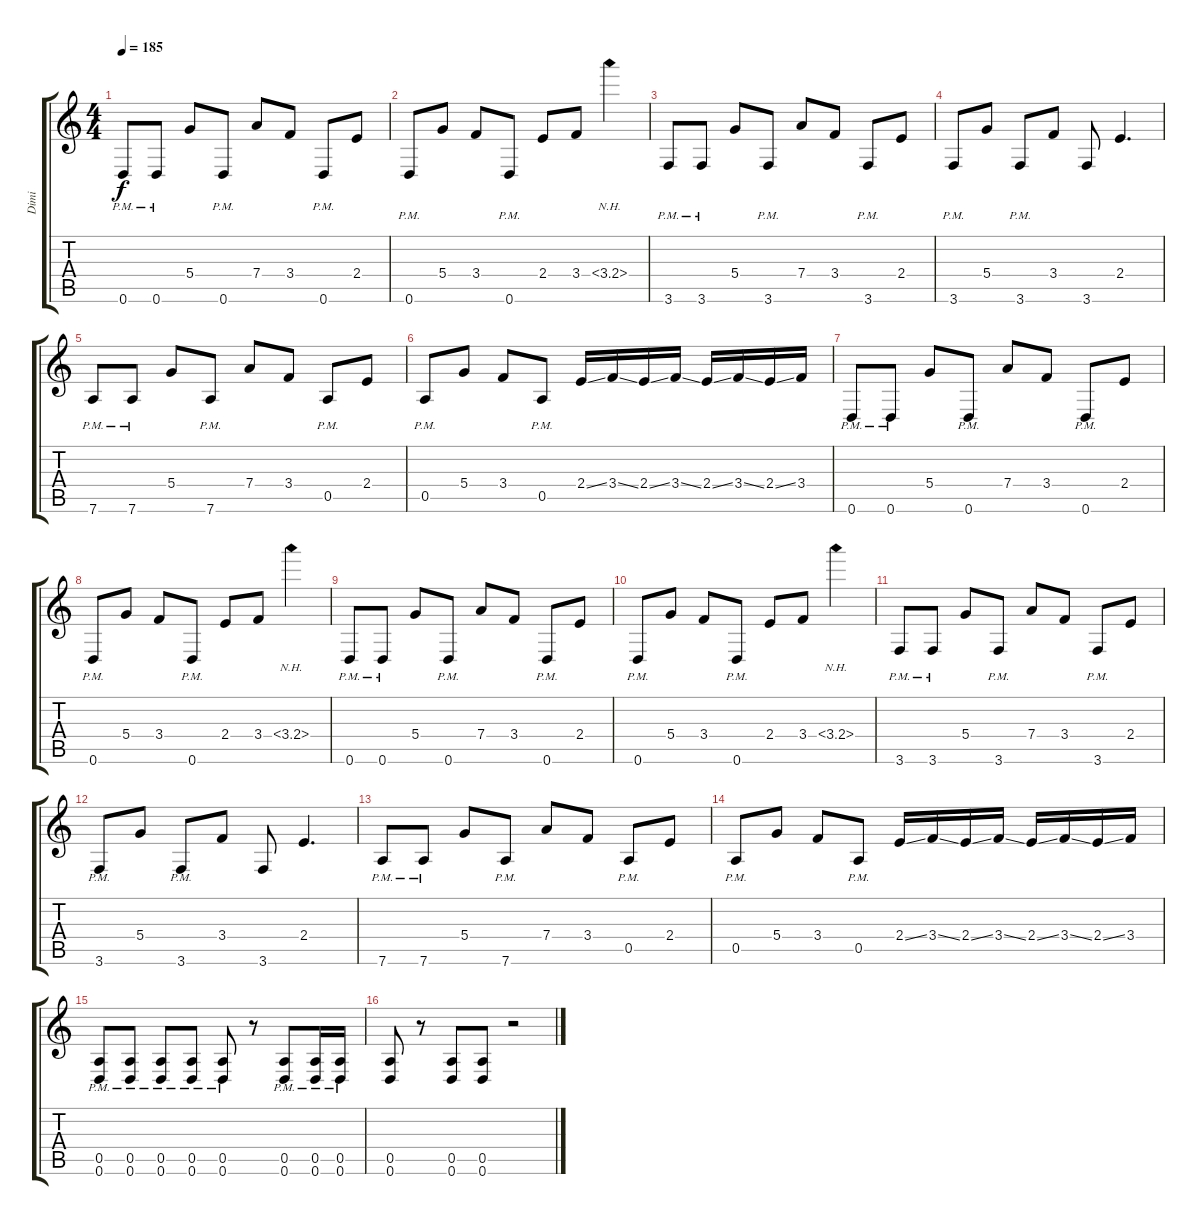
\track ("Dimi" "Dimi") {instrument distortionguitar}
\staff {score tabs}
\tuning (E4 B3 G3 D3 A2 D2) {hide}
\ts (4 4)
\tempo 185
\clef g2
\ks c
0.6{pm}.8{dy f} 0.6{pm}.8 5.4.8 0.6{pm}.8 7.4.8 3.4.8 0.6{pm}.8 2.4.8 |
0.6{pm}.8 5.4.8 3.4.8 0.6{pm}.8 2.4.8 3.4.8 3.4{nh}.4 |
3.6{pm}.8 3.6{pm}.8 5.4.8 3.6{pm}.8 7.4.8 3.4.8 3.6{pm}.8 2.4.8 |
3.6{pm}.8 5.4.8 3.6{pm}.8 3.4.8 3.6.8 2.4.4{d} |
7.6{pm}.8 7.6{pm}.8 5.4.8 7.6{pm}.8 7.4.8 3.4.8 0.5{pm}.8 2.4.8 |
0.5{pm}.8 5.4.8 3.4.8 0.5{pm}.8 2.4{ss}.16 3.4{ss}.16 2.4{ss}.16 3.4{ss}.16 2.4{ss}.16 3.4{ss}.16 2.4{ss}.16 3.4.16 |
0.6{pm}.8 0.6{pm}.8 5.4.8 0.6{pm}.8 7.4.8 3.4.8 0.6{pm}.8 2.4.8 |
0.6{pm}.8 5.4.8 3.4.8 0.6{pm}.8 2.4.8 3.4.8 3.4{nh}.4 |
0.6{pm}.8 0.6{pm}.8 5.4.8 0.6{pm}.8 7.4.8 3.4.8 0.6{pm}.8 2.4.8 |
0.6{pm}.8 5.4.8 3.4.8 0.6{pm}.8 2.4.8 3.4.8 3.4{nh}.4 |
3.6{pm}.8 3.6{pm}.8 5.4.8 3.6{pm}.8 7.4.8 3.4.8 3.6{pm}.8 2.4.8 |
3.6{pm}.8 5.4.8 3.6{pm}.8 3.4.8 3.6.8 2.4.4{d} |
7.6{pm}.8 7.6{pm}.8 5.4.8 7.6{pm}.8 7.4.8 3.4.8 0.5{pm}.8 2.4.8 |
0.5{pm}.8 5.4.8 3.4.8 0.5{pm}.8 2.4{ss}.16 3.4{ss}.16 2.4{ss}.16 3.4{ss}.16 2.4{ss}.16 3.4{ss}.16 2.4{ss}.16 3.4.16 |
(0.5{pm} 0.6{pm}).8 (0.5{pm} 0.6{pm}).8 (0.5{pm} 0.6{pm}).8 (0.5{pm} 0.6{pm}).8 (0.5{pm} 0.6{pm}).8 r.8 (0.5{pm} 0.6{pm}).8 (0.5{pm} 0.6{pm}).16 (0.5{pm} 0.6{pm}).16 |
(0.5 0.6).8 r.8 (0.5 0.6).8 (0.5 0.6).8 r.2
